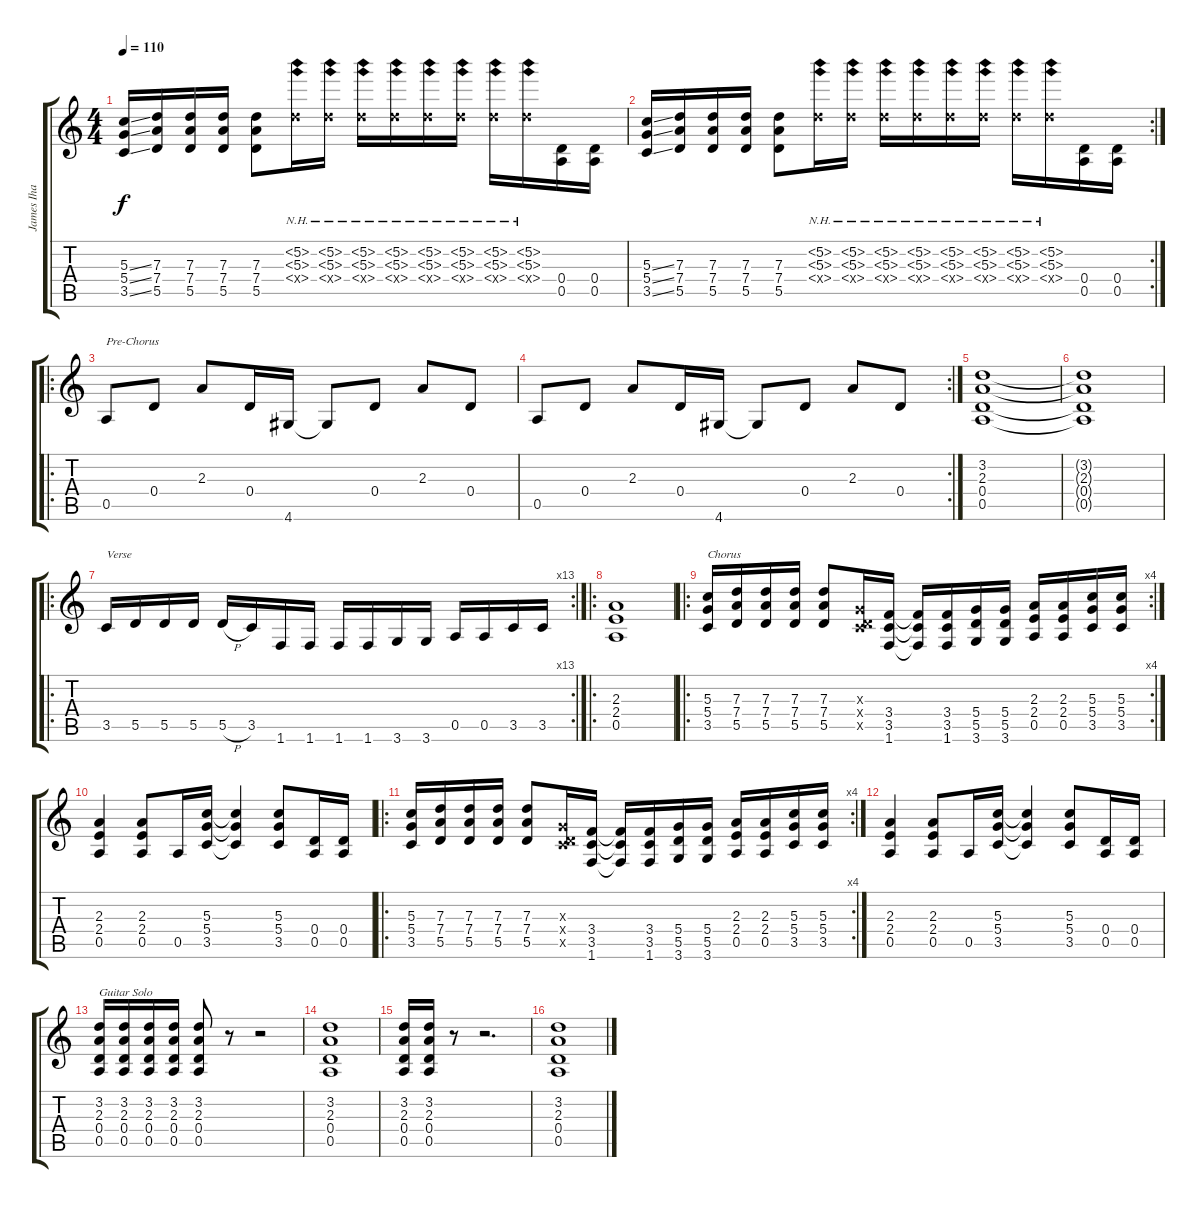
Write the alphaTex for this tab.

\track ("James Iha" "James Iha") {instrument distortionguitar}
\staff {score tabs}
\tuning (E4 B3 G3 D3 A2 E2) {hide}
\ts (4 4)
\tempo 110
\clef g2
\ks c
(5.3{ss} 5.4{ss} 3.5{ss}).16{dy f} (7.3 7.4 5.5).16 (7.3 7.4 5.5).16 (7.3 7.4 5.5).16 (7.3 7.4 5.5).8 (5.2{nh} 5.3{nh} 0.4{nh x}).16 (5.2{nh} 5.3{nh} 0.4{nh x}).16 (5.2{nh} 5.3{nh} 0.4{nh x}).16 (5.2{nh} 5.3{nh} 0.4{nh x}).16 (5.2{nh} 5.3{nh} 0.4{nh x}).16 (5.2{nh} 5.3{nh} 0.4{nh x}).16 (5.2{nh} 5.3{nh} 0.4{nh x}).16 (5.2{nh} 5.3{nh} 0.4{nh x}).16 (0.4 0.5).16 (0.4 0.5).16 |
\rc 2
(5.3{ss} 5.4{ss} 3.5{ss}).16 (7.3 7.4 5.5).16 (7.3 7.4 5.5).16 (7.3 7.4 5.5).16 (7.3 7.4 5.5).8 (5.2{nh} 5.3{nh} 0.4{nh x}).16 (5.2{nh} 5.3{nh} 0.4{nh x}).16 (5.2{nh} 5.3{nh} 0.4{nh x}).16 (5.2{nh} 5.3{nh} 0.4{nh x}).16 (5.2{nh} 5.3{nh} 0.4{nh x}).16 (5.2{nh} 5.3{nh} 0.4{nh x}).16 (5.2{nh} 5.3{nh} 0.4{nh x}).16 (5.2{nh} 5.3{nh} 0.4{nh x}).16 (0.4 0.5).16 (0.4 0.5).16 |
\ro
0.5.8{txt "Pre-Chorus"} 0.4.8 2.3.8 0.4.16 4.6.16 4.6{t}.8 0.4.8 2.3.8 0.4.8 |
\rc 2
0.5.8 0.4.8 2.3.8 0.4.16 4.6.16 4.6{t}.8 0.4.8 2.3.8 0.4.8 |
(3.2 2.3 0.4 0.5).1 |
(3.2{t} 2.3{t} 0.4{t} 0.5{t}).1 |
\ro
\rc 13
3.5.16{txt "Verse"} 5.5.16 5.5.16 5.5.16 5.5{h}.16 3.5.16 1.6.16 1.6.16 1.6.16 1.6.16 3.6.16 3.6.16 0.5.16 0.5.16 3.5.16 3.5.16 |
\ro
(2.3 2.4 0.5).1 |
\ro
\rc 4
(5.3 5.4 3.5).16{txt "Chorus"} (7.3 7.4 5.5).16 (7.3 7.4 5.5).16 (7.3 7.4 5.5).16 (7.3 7.4 5.5).8 (0.3{x} 0.4{x} 3.5{x}).16 (3.4 3.5 1.6).16 (3.4{t} 3.5{t} 1.6{t}).16 (3.4 3.5 1.6).16 (5.4 5.5 3.6).16 (5.4 5.5 3.6).16 (2.3 2.4 0.5).16 (2.3 2.4 0.5).16 (5.3 5.4 3.5).16 (5.3 5.4 3.5).16 |
(2.3 2.4 0.5).4 (2.3 2.4 0.5).8 0.5.16 (5.3 5.4 3.5).16 (5.3{t} 5.4{t} 3.5{t}).4 (5.3 5.4 3.5).8 (0.4 0.5).16 (0.4 0.5).16 |
\ro
\rc 4
(5.3 5.4 3.5).16 (7.3 7.4 5.5).16 (7.3 7.4 5.5).16 (7.3 7.4 5.5).16 (7.3 7.4 5.5).8 (0.3{x} 0.4{x} 3.5{x}).16 (3.4 3.5 1.6).16 (3.4{t} 3.5{t} 1.6{t}).16 (3.4 3.5 1.6).16 (5.4 5.5 3.6).16 (5.4 5.5 3.6).16 (2.3 2.4 0.5).16 (2.3 2.4 0.5).16 (5.3 5.4 3.5).16 (5.3 5.4 3.5).16 |
(2.3 2.4 0.5).4 (2.3 2.4 0.5).8 0.5.16 (5.3 5.4 3.5).16 (5.3{t} 5.4{t} 3.5{t}).4 (5.3 5.4 3.5).8 (0.4 0.5).16 (0.4 0.5).16 |
(3.2 2.3 0.4 0.5).16{txt "Guitar Solo"} (3.2 2.3 0.4 0.5).16 (3.2 2.3 0.4 0.5).16 (3.2 2.3 0.4 0.5).16 (3.2 2.3 0.4 0.5).8 r.8 r.2 |
(3.2 2.3 0.4 0.5).1 |
(3.2 2.3 0.4 0.5).16 (3.2 2.3 0.4 0.5).16 r.8 r.2{d} |
(3.2 2.3 0.4 0.5).1
